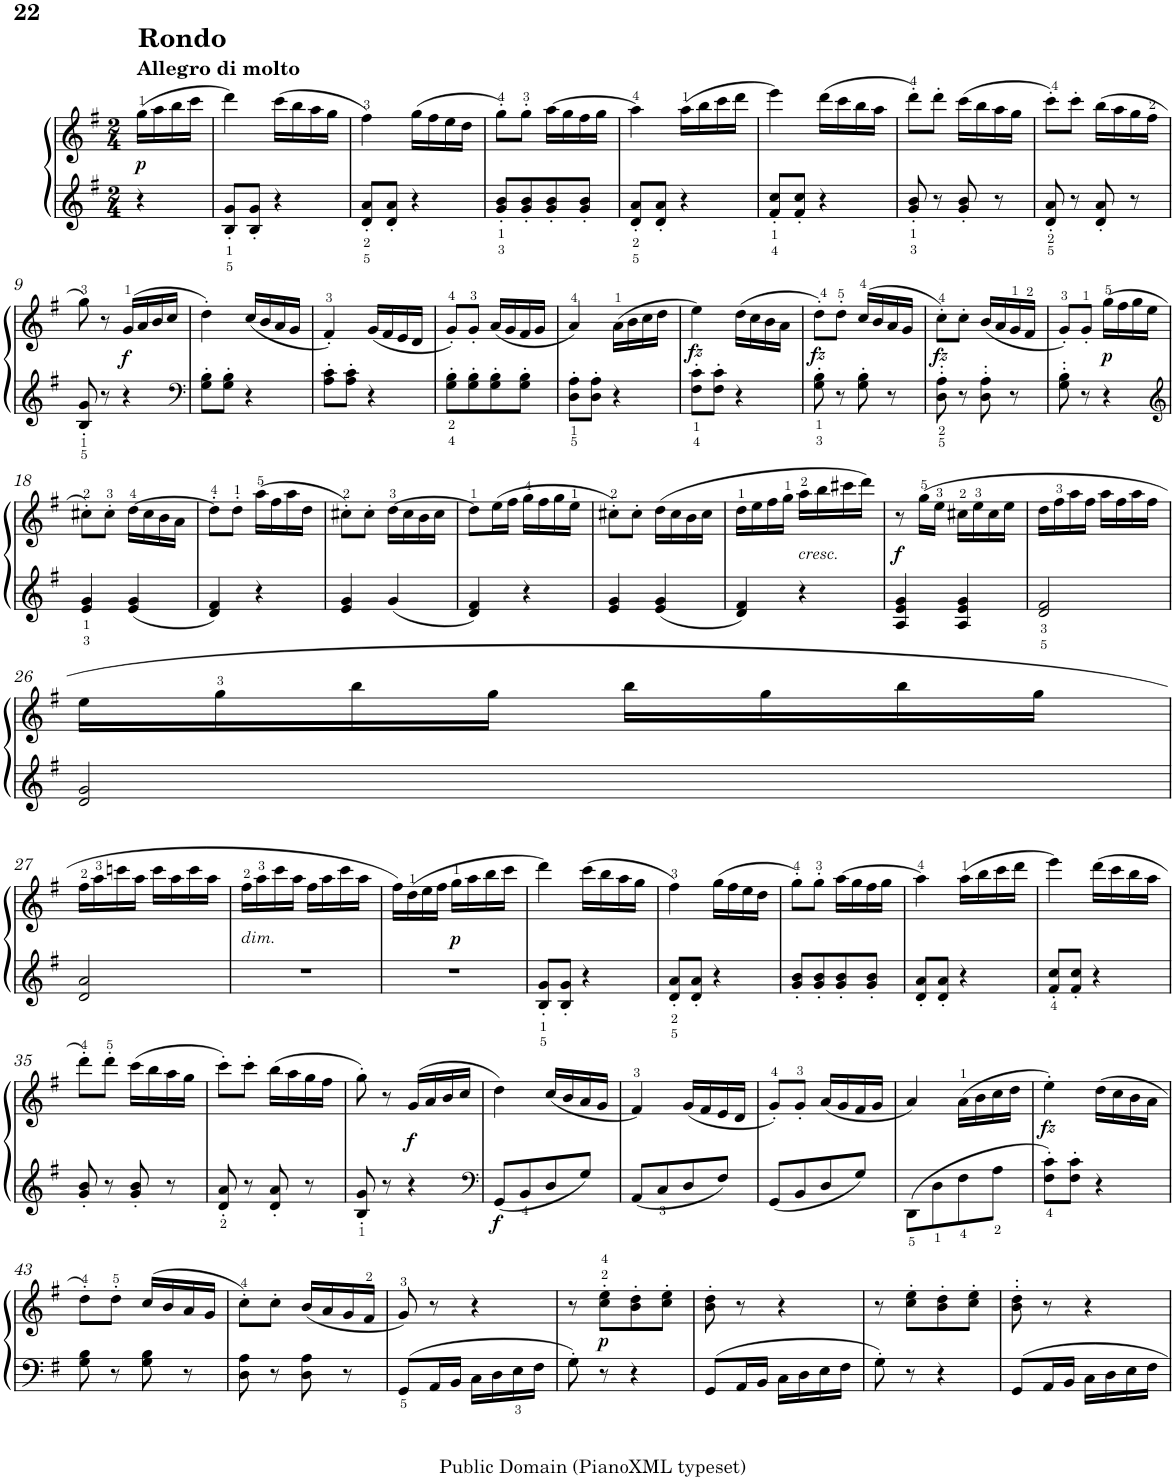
**kern	**kern	**dynam
*part1	*part1	*part1
*staff2	*staff1	*staff1/2
*I"Piano	*	*
*I'Pno.	*	*
!!LO:PB:g=z
*clefG2	*clefG2	*
*k[f#]	*k[f#]	*
*M2/4	*M2/4	*
=1	=1	=1
!	!LO:TX:a:B:t=Rondo	!
!	!LO:TX:a:B:t=Allegro di molto	!
!	!	!LO:DY:b
4r	(16gg\LL	p
.	16aa\	.
.	16bb\	.
.	16ccc\JJ	.
=2	=2	=2
8B/' 8g/'L	4ddd\)	.
8B/' 8g/'J	.	.
4r	(16ccc\LL	.
.	16bb\	.
.	16aa\	.
.	16gg\JJ	.
=3	=3	=3
8d/' 8a/'L	4ff#\)	.
8d/' 8a/'J	.	.
4r	(16gg\LL	.
.	16ff#\	.
.	16ee\	.
.	16dd\JJ	.
=4	=4	=4
8g/' 8b/'L	8gg'\L)	.
8g/' 8b/'	8gg'\J	.
8g/' 8b/'	[>16aa\LL	.
.	16gg\	.
8g/' 8b/'J	16ff#\	.
.	16gg\JJ	.
=5	=5	=5
8d/' 8a/'L	4aa\]	.
8d/' 8a/'J	.	.
4r	(16aa\LL	.
.	16bb\	.
.	16ccc\	.
.	16ddd\JJ	.
=6	=6	=6
8f#/' 8cc/'L	4eee\)	.
8f#/' 8cc/'J	.	.
4r	(16ddd\LL	.
.	16ccc\	.
.	16bb\	.
.	16aa\JJ	.
=7	=7	=7
8g/' 8b/'	8ddd'\L)	.
8r	8ddd'\J	.
8g/' 8b/'	(16ccc\LL	.
.	16bb\	.
8r	16aa\	.
.	16gg\JJ	.
=8	=8	=8
8d/' 8a/'	8ccc'\L)	.
8r	8ccc'\J	.
8d/' 8a/'	(16bb\LL	.
.	16aa\	.
8r	16gg\	.
.	16ff#\JJ	.
!!LO:LB:g=z
=9	=9	=9
8B/' 8g/'	8gg\)	.
8r	8r	.
!	!	!LO:DY:a=2
4r	(>16g/LL	f
.	16a/	.
.	16b/	.
.	16cc/JJ	.
=10	=10	=10
*clefF4	*	*
8G\' 8B\'L	4dd'\)	.
8G\' 8B\'J	.	.
4r	(16cc/LL	.
.	16b/	.
.	16a/	.
.	16g/JJ	.
=11	=11	=11
8A\' 8c\'L	4f#'/)	.
8A\' 8c\'J	.	.
4r	(16g/LL	.
.	16f#/	.
.	16e/	.
.	16d/JJ	.
=12	=12	=12
8G\' 8B\'L	8g'/L)	.
8G\' 8B\'	8g'/J	.
8G\' 8B\'	(16a/LL	.
.	16g/	.
8G\' 8B\'J	16f#/	.
.	16g/JJ	.
=13	=13	=13
8D\' 8A\'L	4a/)	.
8D\' 8A\'J	.	.
4r	(16a\LL	.
.	16b\	.
.	16cc\	.
.	16dd\JJ	.
=14	=14	=14
!	!	!LO:DY:b
8F#\' 8c\'L	4ee\)	fz
8F#\' 8c\'J	.	.
4r	(16dd\LL	.
.	16cc\	.
.	16b\	.
.	16a\JJ	.
=15	=15	=15
!	!	!LO:DY:b
8G\' 8B\'	8dd'\L)	fz
8r	8dd'\J	.
8G\' 8B\'	(>16cc/LL	.
.	16b/	.
8r	16a/	.
.	16g/JJ	.
=16	=16	=16
!	!	!LO:DY:b
8D\' 8A\'	8cc'\L)	fz
8r	8cc'\J	.
8D\' 8A\'	(16b/LL	.
.	16a/	.
8r	16g/	.
.	16f#/JJ	.
=17	=17	=17
8G\' 8B\'	8g'/L)	.
8r	8g'/J	.
!	!	!LO:DY:b
4r	(16gg\LL	p
.	16ff#\	.
.	16gg\	.
.	16ee\JJ	.
!!LO:LB:g=z
=18	=18	=18
*clefG2	*	*
4e/ 4g/	8cc#X'\L)	.
.	8cc#'\J	.
4e/ 4g/	[>16dd\LL	.
.	16cc#\	.
.	16b\	.
.	16a\JJ	.
=19	=19	=19
4d/ 4f#/	8dd'\L]	.
.	8dd'\J	.
4r	(16aa\LL	.
.	16ff#\	.
.	16aa\	.
.	16dd\JJ	.
=20	=20	=20
4e/ 4g/	8cc#X'\L)	.
.	8cc#'\J	.
4g/	[>16dd\LL	.
.	16cc#\	.
.	16b\	.
.	16cc#\JJ	.
=21	=21	=21
4d/ 4f#/	8dd\L]	.
.	(16ee\L	.
.	16ff#\JJ	.
4r	16gg\LL	.
.	16ff#\	.
.	16gg\	.
.	16ee\JJ	.
=22	=22	=22
4e/ 4g/	8cc#X'\L)	.
.	8cc#'\J	.
4e/ 4g/	(16dd\LL	.
.	16cc#\	.
.	16b\	.
.	16cc#\JJ	.
=23	=23	=23
4d/ 4f#/	16dd\LL	.
.	16ee\	.
.	16ff#\	.
.	16gg\JJ	.
!	!LO:TX:b:i:t=cresc.	!
4r	16aa\LL	.
.	16bb\	.
.	16ccc#X\	.
.	16ddd\JJ)	.
=24	=24	=24
!	!	!LO:DY:b
4A/ 4e/ 4g/	8r	f
.	(16gg\LL	.
.	16ee\JJ	.
4A/ 4e/ 4g/	16cc#X\LL	.
.	16ee\	.
.	16cc#\	.
.	16ee\JJ	.
=25	=25	=25
2d/ 2f#/	16dd\LL	.
.	16ff#\	.
.	16aa\	.
.	16ff#\JJ	.
.	16aa\LL	.
.	16ff#\	.
.	16aa\	.
.	16ff#\JJ	.
!!LO:LB:g=z
=26	=26	=26
2d/ 2g/	16ee\LL	.
.	16gg\	.
.	16bb\	.
.	16gg\JJ	.
.	16bb\LL	.
.	16gg\	.
.	16bb\	.
.	16gg\JJ	.
!!LO:LB:g=z
=27	=27	=27
2d/ 2a/	16ff#\LL	.
.	16aa\	.
.	16cccn\	.
.	16aa\JJ	.
.	16ccc\LL	.
.	16aa\	.
.	16ccc\	.
.	16aa\JJ	.
=28	=28	=28
!	!LO:TX:b:i:t=dim.	!
2r	16ff#\LL	.
.	16aa\	.
.	16ccc\	.
.	16aa\JJ	.
.	16ff#\LL	.
.	16aa\	.
.	16ccc\	.
.	16aa\JJ	.
=29	=29	=29
2r	16ff#\LL)	.
.	(16dd\	.
.	16ee\	.
.	16ff#\JJ	.
!	!	!LO:DY:b
.	16gg\LL	p
.	16aa\	.
.	16bb\	.
.	16ccc\JJ	.
=30	=30	=30
8B/' 8g/'L	4ddd\)	.
8B/' 8g/'J	.	.
4r	(16ccc\LL	.
.	16bb\	.
.	16aa\	.
.	16gg\JJ	.
=31	=31	=31
8d/' 8a/'L	4ff#\)	.
8d/' 8a/'J	.	.
4r	(16gg\LL	.
.	16ff#\	.
.	16ee\	.
.	16dd\JJ	.
=32	=32	=32
8g/' 8b/'L	8gg'\L)	.
8g/' 8b/'	8gg'\J	.
8g/' 8b/'	[>16aa\LL	.
.	16gg\	.
8g/' 8b/'J	16ff#\	.
.	16gg\JJ	.
=33	=33	=33
8d/' 8a/'L	4aa\]	.
8d/' 8a/'J	.	.
4r	(16aa\LL	.
.	16bb\	.
.	16ccc\	.
.	16ddd\JJ	.
=34	=34	=34
8f#/' 8cc/'L	4eee\)	.
8f#/' 8cc/'J	.	.
4r	(16ddd\LL	.
.	16ccc\	.
.	16bb\	.
.	16aa\JJ	.
!!LO:LB:g=z
=35	=35	=35
8g/' 8b/'	8ddd'\L)	.
8r	8ddd'\J	.
8g/' 8b/'	(16ccc\LL	.
.	16bb\	.
8r	16aa\	.
.	16gg\JJ	.
=36	=36	=36
8d/' 8a/'	8ccc'\L)	.
8r	8ccc'\J	.
8d/' 8a/'	(16bb\LL	.
.	16aa\	.
8r	16gg\	.
.	16ff#\JJ	.
=37	=37	=37
8B/' 8g/'	8gg'\)	.
8r	8r	.
!	!	!LO:DY:b
4r	(>16g/LL	f
.	16a/	.
.	16b/	.
.	16cc/JJ	.
=38	=38	=38
*clefF4	*	*
!	!	!LO:DY:b=2
8GG/L	4dd\)	f
8BB/	.	.
8D/	(16cc/LL	.
.	16b/	.
8G/J	16a/	.
.	16g/JJ	.
=39	=39	=39
8AA/L	4f#/)	.
8C/	.	.
8D/	(16g/LL	.
.	16f#/	.
8F#/J	16e/	.
.	16d/JJ	.
=40	=40	=40
8GG/L	8g'/L)	.
8BB/	8g'/J	.
8D/	(16a/LL	.
.	16g/	.
8G/J	16f#/	.
.	16g/JJ	.
=41	=41	=41
8DD\L	4a/)	.
8D\	.	.
8F#\	(16a\LL	.
.	16b\	.
8A\J	16cc\	.
.	16dd\JJ	.
=42	=42	=42
!	!	!LO:DY:b
8F#\' 8c\'L	4ee'\)	fz
8F#\' 8c\'J	.	.
4r	(16dd\LL	.
.	16cc\	.
.	16b\	.
.	16a\JJ	.
!!LO:LB:g=z
=43	=43	=43
8G\ 8B\	8dd'\L)	.
8r	8dd'\J	.
8G\ 8B\	(>16cc/LL	.
.	16b/	.
8r	16a/	.
.	16g/JJ	.
=44	=44	=44
8D\ 8A\	8cc'\L)	.
8r	8cc'\J	.
8D\ 8A\	(16b/LL	.
.	16a/	.
8r	16g/	.
.	16f#/JJ	.
=45	=45	=45
8GG/L	8g/)	.
16AA/L	8r	.
16BB/JJ	.	.
16C\LL	4r	.
16D\	.	.
16E\	.	.
16F#\JJ	.	.
=46	=46	=46
8G'\	8r	.
!	!	!LO:DY:a=2
8r	8cc\' 8ee\'L	p
4r	8b\' 8dd\'	.
.	8cc\' 8ee\'J	.
=47	=47	=47
8GG/L	8b\' 8dd\'	.
16AA/L	8r	.
16BB/JJ	.	.
16C\LL	4r	.
16D\	.	.
16E\	.	.
16F#\JJ	.	.
=48	=48	=48
8G'\	8r	.
8r	8cc\' 8ee\'L	.
4r	8b\' 8dd\'	.
.	8cc\' 8ee\'J	.
=49	=49	=49
8GG/L	8b\' 8dd\'	.
16AA/L	8r	.
16BB/JJ	.	.
16C\LL	4r	.
16D\	.	.
16E\	.	.
16F#\JJ	.	.
=	=	=
*-	*-	*-
